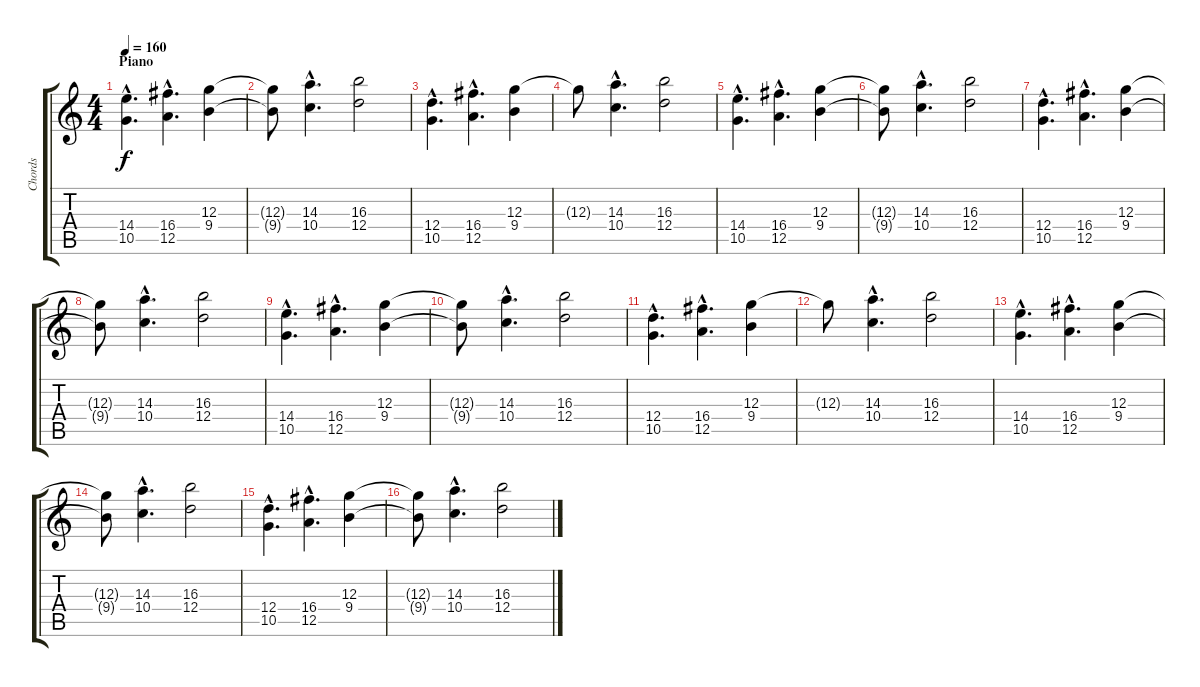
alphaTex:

\track ("Chords" "Chords") {instrument acousticguitarsteel}
\staff {score tabs}
\tuning (E4 B3 G3 D3 A2 E2) {hide}
\ts (4 4)
\section ("" "Piano")
\tempo 160
\clef g2
\ks c
(14.4{hac} 10.5{hac}).4{d dy f volume 12 instrument acousticgrandpiano} (16.4{hac} 12.5{hac}).4{d} (12.3 9.4).4 |
(12.3{t} 9.4{t}).8 (14.3{hac} 10.4{hac}).4{d} (16.3 12.4).2 |
(12.4{hac} 10.5{hac}).4{d} (16.4{hac} 12.5{hac}).4{d} (12.3 9.4).4 |
12.3{t}.8 (14.3{hac} 10.4{hac}).4{d} (16.3 12.4).2 |
(14.4{hac} 10.5{hac}).4{d} (16.4{hac} 12.5{hac}).4{d} (12.3 9.4).4 |
(12.3{t} 9.4{t}).8 (14.3{hac} 10.4{hac}).4{d} (16.3 12.4).2 |
(12.4{hac} 10.5{hac}).4{d} (16.4{hac} 12.5{hac}).4{d} (12.3 9.4).4 |
(12.3{t} 9.4{t}).8 (14.3{hac} 10.4{hac}).4{d} (16.3 12.4).2 |
(14.4{hac} 10.5{hac}).4{d} (16.4{hac} 12.5{hac}).4{d} (12.3 9.4).4 |
(12.3{t} 9.4{t}).8 (14.3{hac} 10.4{hac}).4{d} (16.3 12.4).2 |
(12.4{hac} 10.5{hac}).4{d} (16.4{hac} 12.5{hac}).4{d} (12.3 9.4).4 |
12.3{t}.8 (14.3{hac} 10.4{hac}).4{d} (16.3 12.4).2 |
(14.4{hac} 10.5{hac}).4{d} (16.4{hac} 12.5{hac}).4{d} (12.3 9.4).4 |
(12.3{t} 9.4{t}).8 (14.3{hac} 10.4{hac}).4{d} (16.3 12.4).2 |
(12.4{hac} 10.5{hac}).4{d} (16.4{hac} 12.5{hac}).4{d} (12.3 9.4).4 |
(12.3{t} 9.4{t}).8 (14.3{hac} 10.4{hac}).4{d} (16.3 12.4).2
